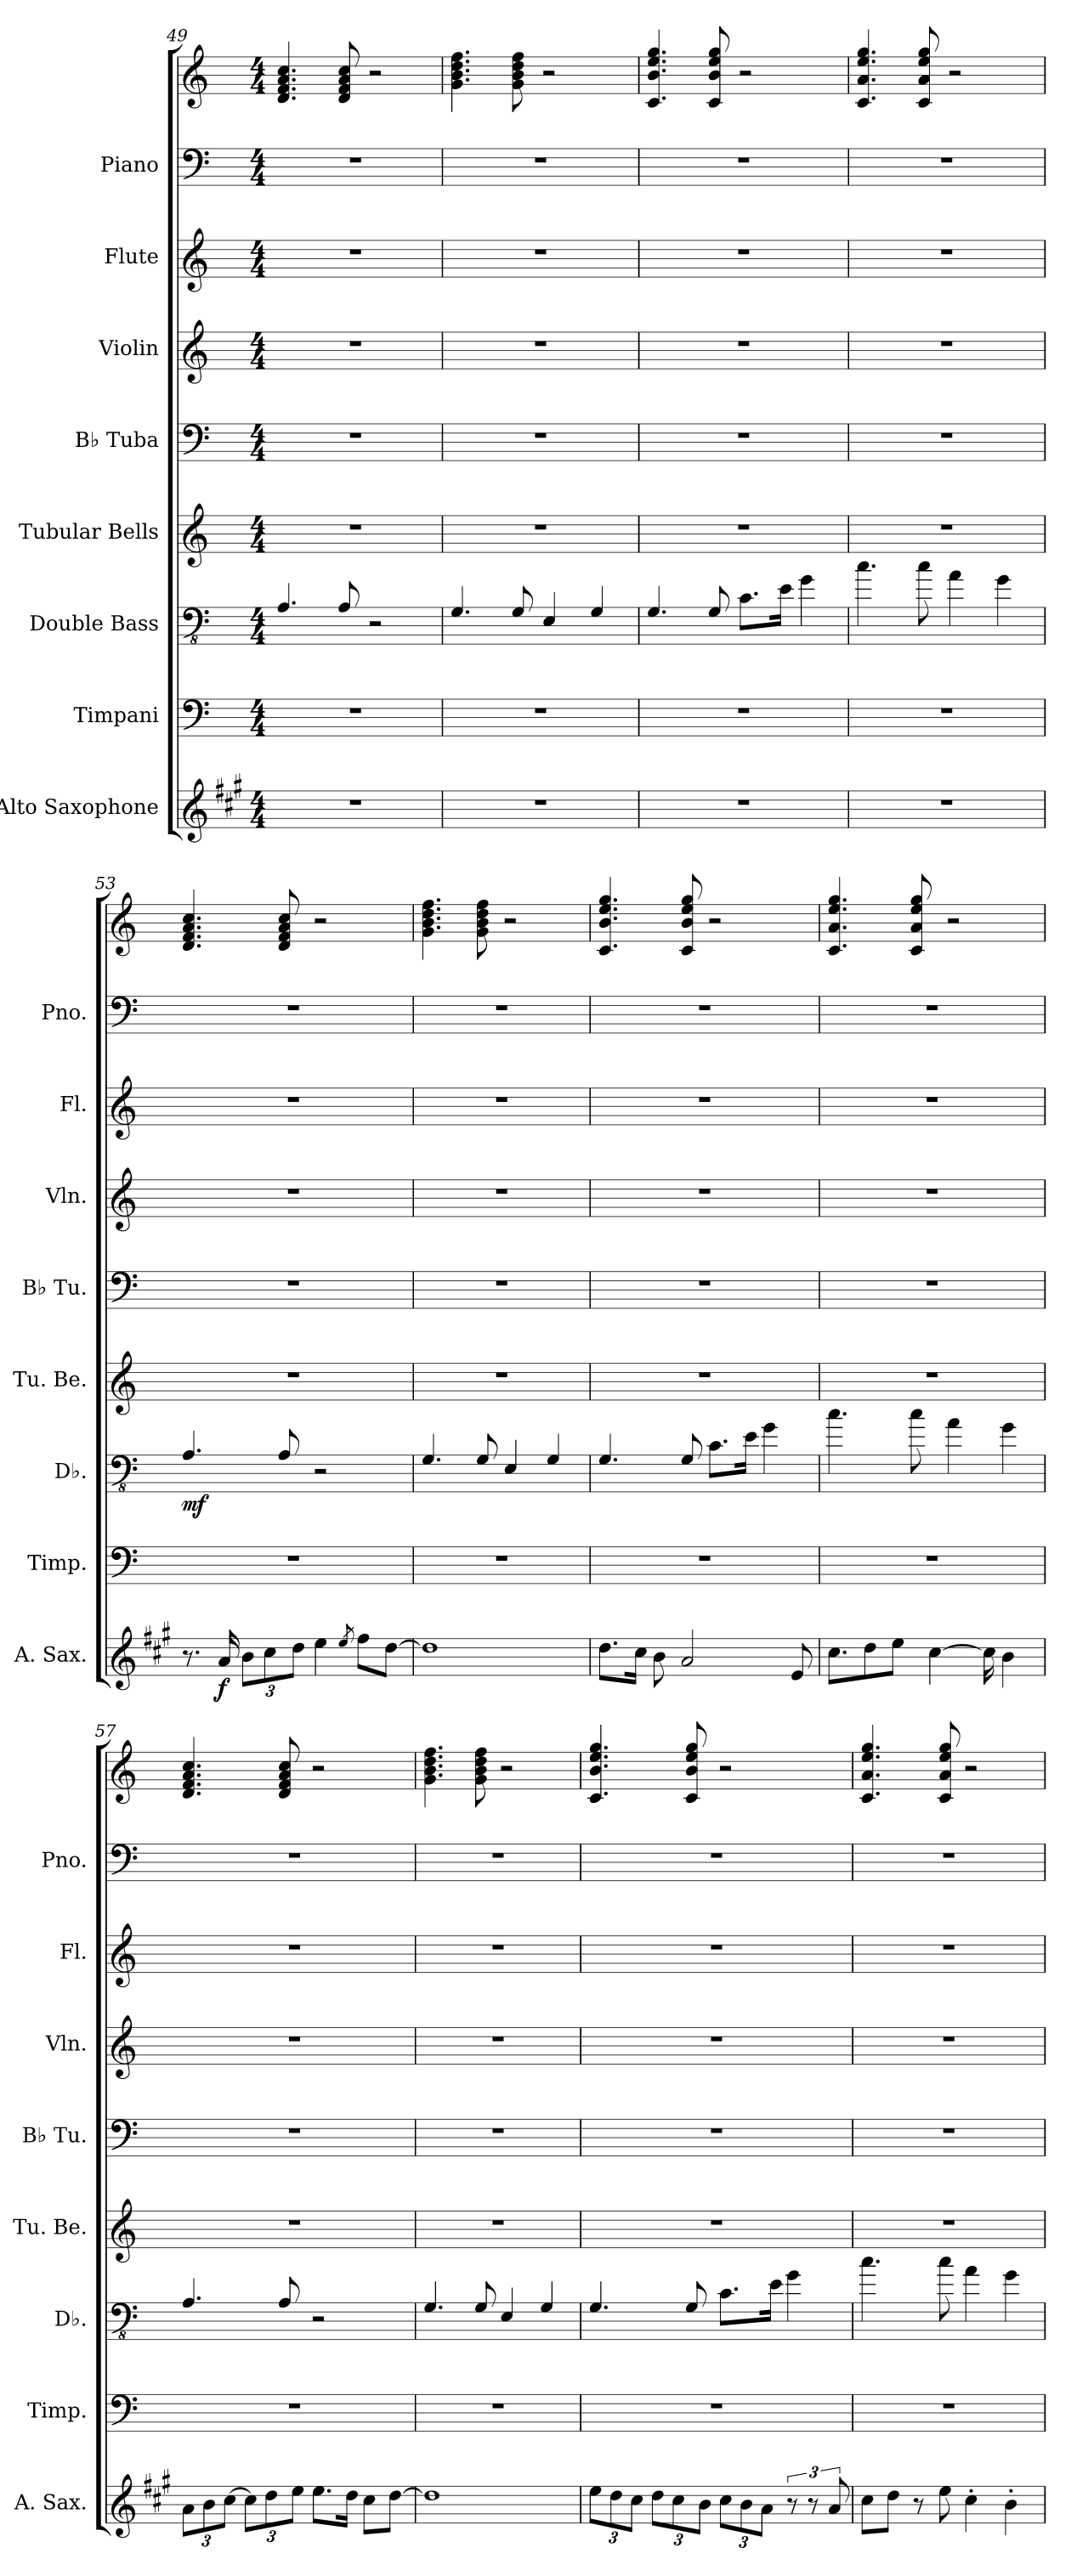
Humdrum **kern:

**kern	**dynam	**kern	**kern	**dynam	**kern	**kern	**kern	**kern	**kern	**kern
*part8	*part8	*part7	*part6	*part6	*part5	*part4	*part3	*part2	*part1	*part1
*staff9	*staff9	*staff8	*staff7	*staff7	*staff6	*staff5	*staff4	*staff3	*staff2	*staff1
*I"Alto Saxophone	*	*I"Timpani	*I"Double Bass	*	*I"Tubular Bells	*I"B♭ Tuba	*I"Violin	*I"Flute	*I"Piano	*
*I'A. Sax.	*	*I'Timp.	*I'Db.	*	*I'Tu. Be.	*I'B♭ Tu.	*I'Vln.	*I'Fl.	*I'Pno.	*
*clefG2	*	*clefF4	*clefFv4	*	*clefG2	*clefF4	*clefG2	*clefG2	*clefF4	*clefG2
*ITrd5c9	*	*	*ITrd7c12	*	*	*	*	*	*	*
*k[]	*	*k[]	*k[]	*	*k[]	*k[]	*k[]	*k[]	*k[]	*k[]
*M4/4	*	*M4/4	*M4/4	*	*M4/4	*M4/4	*M4/4	*M4/4	*M4/4	*M4/4
=49	=49	=49	=49	=49	=49	=49	=49	=49	=49	=49
1r	.	1r	4.AAA/	.	1r	1r	1r	1r	1r	4.d/ 4.f/ 4.a/ 4.cc/
.	.	.	8AAA/	.	.	.	.	.	.	8d/ 8f/ 8a/ 8cc/
.	.	.	2r	.	.	.	.	.	.	2r
=50	=50	=50	=50	=50	=50	=50	=50	=50	=50	=50
1r	.	1r	4.GGG/	.	1r	1r	1r	1r	1r	4.g\ 4.b\ 4.dd\ 4.ff\
.	.	.	8GGG/	.	.	.	.	.	.	8g\ 8b\ 8dd\ 8ff\
.	.	.	4EEE/	.	.	.	.	.	.	2r
.	.	.	4GGG/	.	.	.	.	.	.	.
=51	=51	=51	=51	=51	=51	=51	=51	=51	=51	=51
1r	.	1r	4.GGG/	.	1r	1r	1r	1r	1r	4.c/ 4.b/ 4.ee/ 4.gg/
.	.	.	8GGG/	.	.	.	.	.	.	8c/ 8b/ 8ee/ 8gg/
.	.	.	8.CC\L	.	.	.	.	.	.	2r
.	.	.	16EE\Jk	.	.	.	.	.	.	.
.	.	.	4GG\	.	.	.	.	.	.	.
=52	=52	=52	=52	=52	=52	=52	=52	=52	=52	=52
1r	.	1r	4.C\	.	1r	1r	1r	1r	1r	4.c/ 4.a/ 4.ee/ 4.gg/
.	.	.	8C\	.	.	.	.	.	.	8c/ 8a/ 8ee/ 8gg/
.	.	.	4AA\	.	.	.	.	.	.	2r
.	.	.	4GG\	.	.	.	.	.	.	.
!!LO:PB:g=z
=53	=53	=53	=53	=53	=53	=53	=53	=53	=53	=53
!	!	!	!	!LO:DY:b	!	!	!	!	!	!
8.r	.	1r	4.AAA/	mf	1r	1r	1r	1r	1r	4.d/ 4.f/ 4.a/ 4.cc/
!	!LO:DY:b	!	!	!	!	!	!	!	!	!
16c/	f	.	.	.	.	.	.	.	.	.
*Xbrackettup	*	*	*	*	*	*	*	*	*	*
12d\L	.	.	.	.	.	.	.	.	.	.
12e\	.	.	.	.	.	.	.	.	.	.
.	.	.	8AAA/	.	.	.	.	.	.	8d/ 8f/ 8a/ 8cc/
12f\J	.	.	.	.	.	.	.	.	.	.
4g\	.	.	2r	.	.	.	.	.	.	2r
8qg/	.	.	.	.	.	.	.	.	.	.
8a\L	.	.	.	.	.	.	.	.	.	.
[8f\J	.	.	.	.	.	.	.	.	.	.
=54	=54	=54	=54	=54	=54	=54	=54	=54	=54	=54
1f]	.	1r	4.GGG/	.	1r	1r	1r	1r	1r	4.g\ 4.b\ 4.dd\ 4.ff\
.	.	.	8GGG/	.	.	.	.	.	.	8g\ 8b\ 8dd\ 8ff\
.	.	.	4EEE/	.	.	.	.	.	.	2r
.	.	.	4GGG/	.	.	.	.	.	.	.
=55	=55	=55	=55	=55	=55	=55	=55	=55	=55	=55
8.f\L	.	1r	4.GGG/	.	1r	1r	1r	1r	1r	4.c/ 4.b/ 4.ee/ 4.gg/
16e\Jk	.	.	.	.	.	.	.	.	.	.
8d\	.	.	.	.	.	.	.	.	.	.
2c/	.	.	8GGG/	.	.	.	.	.	.	8c/ 8b/ 8ee/ 8gg/
.	.	.	8.CC\L	.	.	.	.	.	.	2r
.	.	.	16EE\Jk	.	.	.	.	.	.	.
.	.	.	4GG\	.	.	.	.	.	.	.
8G/	.	.	.	.	.	.	.	.	.	.
=56	=56	=56	=56	=56	=56	=56	=56	=56	=56	=56
8.e\L	.	1r	4.C\	.	1r	1r	1r	1r	1r	4.c/ 4.a/ 4.ee/ 4.gg/
8f\	.	.	.	.	.	.	.	.	.	.
8g\J	.	.	.	.	.	.	.	.	.	.
.	.	.	8C\	.	.	.	.	.	.	8c/ 8a/ 8ee/ 8gg/
[4e\	.	.	.	.	.	.	.	.	.	.
.	.	.	4AA\	.	.	.	.	.	.	2r
16e\]	.	.	.	.	.	.	.	.	.	.
4d\	.	.	4GG\	.	.	.	.	.	.	.
!!LO:PB:g=z
=57	=57	=57	=57	=57	=57	=57	=57	=57	=57	=57
12c\L	.	1r	4.AAA/	.	1r	1r	1r	1r	1r	4.d/ 4.f/ 4.a/ 4.cc/
12d\	.	.	.	.	.	.	.	.	.	.
[12e\J	.	.	.	.	.	.	.	.	.	.
12e\L]	.	.	.	.	.	.	.	.	.	.
12f\	.	.	.	.	.	.	.	.	.	.
.	.	.	8AAA/	.	.	.	.	.	.	8d/ 8f/ 8a/ 8cc/
12g\J	.	.	.	.	.	.	.	.	.	.
8.g\L	.	.	2r	.	.	.	.	.	.	2r
16f\Jk	.	.	.	.	.	.	.	.	.	.
8e\L	.	.	.	.	.	.	.	.	.	.
[8f\J	.	.	.	.	.	.	.	.	.	.
=58	=58	=58	=58	=58	=58	=58	=58	=58	=58	=58
1f]	.	1r	4.GGG/	.	1r	1r	1r	1r	1r	4.g\ 4.b\ 4.dd\ 4.ff\
.	.	.	8GGG/	.	.	.	.	.	.	8g\ 8b\ 8dd\ 8ff\
.	.	.	4EEE/	.	.	.	.	.	.	2r
.	.	.	4GGG/	.	.	.	.	.	.	.
=59	=59	=59	=59	=59	=59	=59	=59	=59	=59	=59
12g\L	.	1r	4.GGG/	.	1r	1r	1r	1r	1r	4.c/ 4.b/ 4.ee/ 4.gg/
12f\	.	.	.	.	.	.	.	.	.	.
12e\J	.	.	.	.	.	.	.	.	.	.
12f\L	.	.	.	.	.	.	.	.	.	.
12e\	.	.	.	.	.	.	.	.	.	.
.	.	.	8GGG/	.	.	.	.	.	.	8c/ 8b/ 8ee/ 8gg/
12d\J	.	.	.	.	.	.	.	.	.	.
12e\L	.	.	8.CC\L	.	.	.	.	.	.	2r
12d\	.	.	.	.	.	.	.	.	.	.
12c\J	.	.	.	.	.	.	.	.	.	.
.	.	.	16EE\Jk	.	.	.	.	.	.	.
*brackettup	*	*	*	*	*	*	*	*	*	*
12r	.	.	4GG\	.	.	.	.	.	.	.
12r	.	.	.	.	.	.	.	.	.	.
12c/	.	.	.	.	.	.	.	.	.	.
=60	=60	=60	=60	=60	=60	=60	=60	=60	=60	=60
8e\L	.	1r	4.C\	.	1r	1r	1r	1r	1r	4.c/ 4.a/ 4.ee/ 4.gg/
8f\J	.	.	.	.	.	.	.	.	.	.
8r	.	.	.	.	.	.	.	.	.	.
8g\	.	.	8C\	.	.	.	.	.	.	8c/ 8a/ 8ee/ 8gg/
4e'\	.	.	4AA\	.	.	.	.	.	.	2r
4d'\	.	.	4GG\	.	.	.	.	.	.	.
=	=	=	=	=	=	=	=	=	=	=
*-	*-	*-	*-	*-	*-	*-	*-	*-	*-	*-
